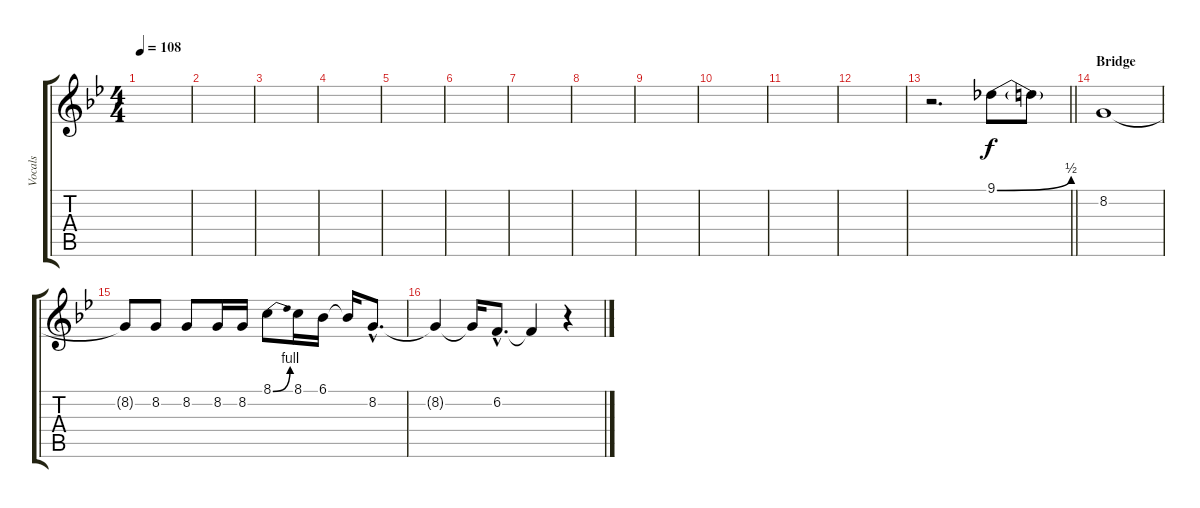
\track ("Vocals" "Vocals") {instrument tenorsax}
\staff {score tabs}
\tuning (E4 B3 G3 D3 A2 E2) {hide}
\ts (4 4)
\tempo 108
\clef g2
\ks gminor
|
|
|
|
|
|
|
|
|
|
|
|
\barLineRight lightlight
r.2{d} 9.1{be (bend 0 0 60 2)}.8 9.1{t}.8 |
\section ("" "Bridge")
8.2.1 |
8.2{t}.8 8.2.8 8.2.8 8.2.16 8.2.16 8.1{be (bend 0 0 60 4)}.8 8.1.16 6.1.16 6.1{t}.16 8.2{hac}.8{d} |
8.2{t}.4 8.2{t}.16 6.2{hac}.8{d} 6.2{t}.4 r.4
